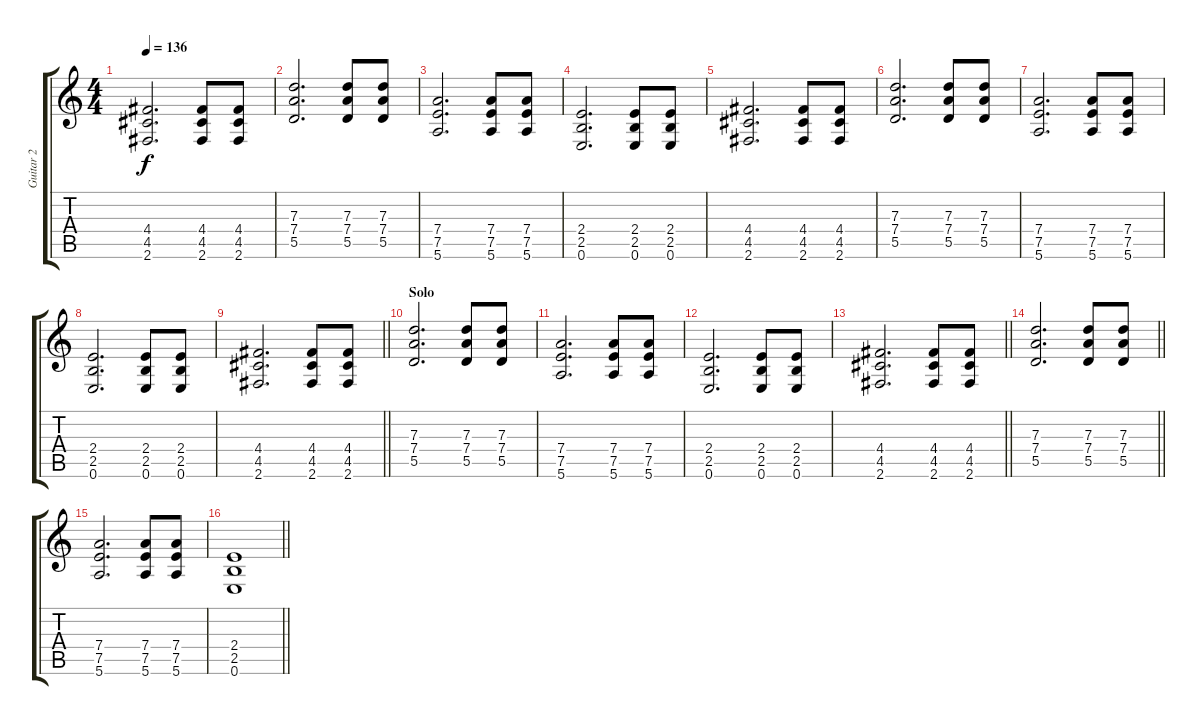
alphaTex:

\track ("Guitar 2" "Guitar 2") {instrument acousticguitarsteel}
\staff {score tabs}
\tuning (E4 B3 G3 D3 A2 E2) {hide}
\ts (4 4)
\tempo 136
\clef g2
\ks c
(4.4 4.5 2.6).2{d dy f} (4.4 4.5 2.6).8 (4.4 4.5 2.6).8 |
(7.3 7.4 5.5).2{d} (7.3 7.4 5.5).8 (7.3 7.4 5.5).8 |
(7.4 7.5 5.6).2{d} (7.4 7.5 5.6).8 (7.4 7.5 5.6).8 |
(2.4 2.5 0.6).2{d} (2.4 2.5 0.6).8 (2.4 2.5 0.6).8 |
(4.4 4.5 2.6).2{d} (4.4 4.5 2.6).8 (4.4 4.5 2.6).8 |
(7.3 7.4 5.5).2{d} (7.3 7.4 5.5).8 (7.3 7.4 5.5).8 |
(7.4 7.5 5.6).2{d} (7.4 7.5 5.6).8 (7.4 7.5 5.6).8 |
(2.4 2.5 0.6).2{d} (2.4 2.5 0.6).8 (2.4 2.5 0.6).8 |
\barLineRight lightlight
(4.4 4.5 2.6).2{d} (4.4 4.5 2.6).8 (4.4 4.5 2.6).8 |
\section ("" "Solo")
(7.3 7.4 5.5).2{d} (7.3 7.4 5.5).8 (7.3 7.4 5.5).8 |
(7.4 7.5 5.6).2{d} (7.4 7.5 5.6).8 (7.4 7.5 5.6).8 |
(2.4 2.5 0.6).2{d} (2.4 2.5 0.6).8 (2.4 2.5 0.6).8 |
\barLineRight lightlight
(4.4 4.5 2.6).2{d} (4.4 4.5 2.6).8 (4.4 4.5 2.6).8 |
\barLineRight lightlight
(7.3 7.4 5.5).2{d} (7.3 7.4 5.5).8 (7.3 7.4 5.5).8 |
(7.4 7.5 5.6).2{d} (7.4 7.5 5.6).8 (7.4 7.5 5.6).8 |
\barLineRight lightlight
(2.4 2.5 0.6).1
